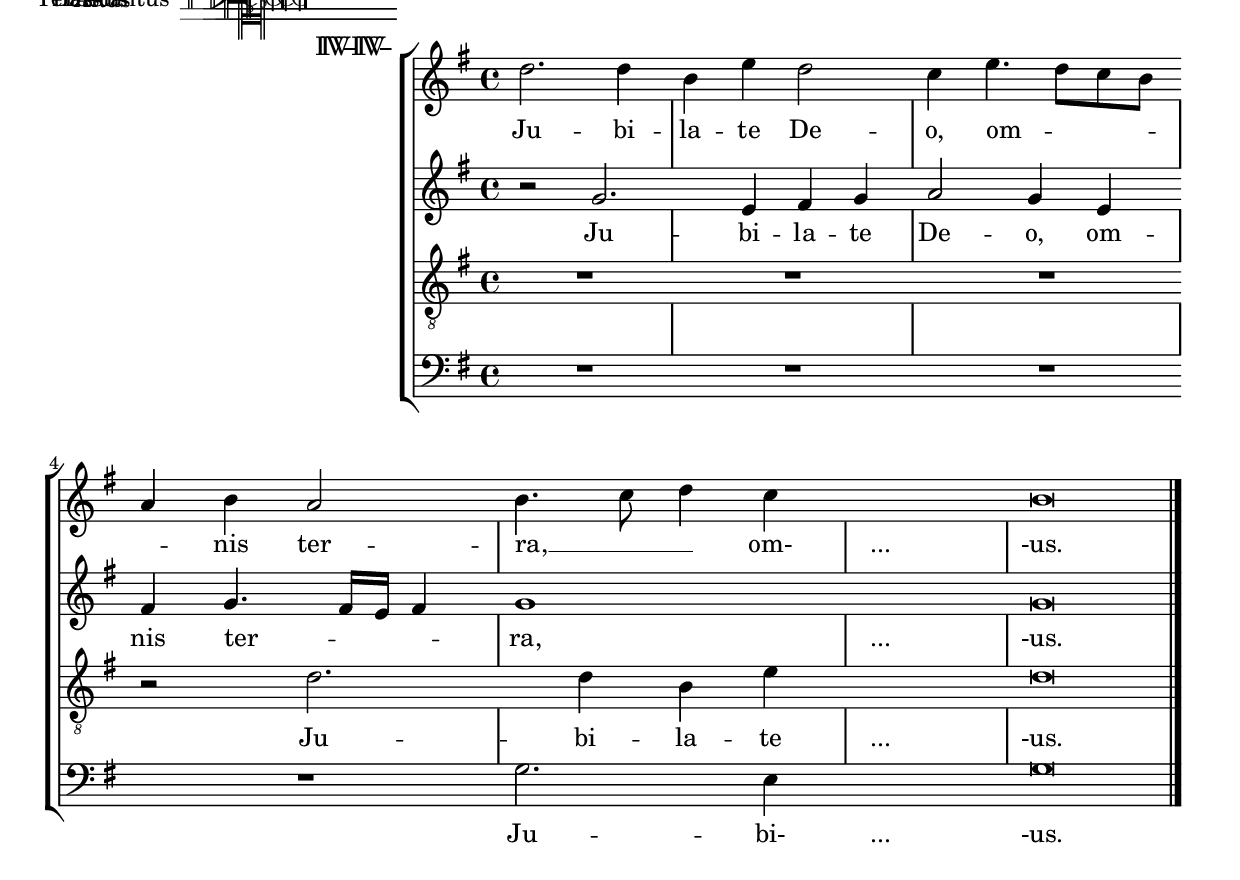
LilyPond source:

%% Do not edit this file; it is auto-generated from LSR http://lsr.dsi.unimi.it
%% This file is in the public domain.
\version "2.12.3"

\header {
  lsrtags = "staff-notation, ancient-notation"

  texidoces = "
Los «incipit» se pueden escribir utilizando el grob del nombre del
instruemento, pero manteniendo independientes las definiciones del
nombre del instrumento y del incipit."
 
 doctitlees = "Incipit"

  texidoc = "
Incipits can be added using the instrument name grob, but keeping
separate the instrument name definition and the incipit definition.

"
  doctitle = "Incipit"
} % begin verbatim

incipit =
#(define-music-function (parser location incipit-music) (ly:music?)
  #{
    \once \override Staff.InstrumentName #'self-alignment-X = #RIGHT
    \once \override Staff.InstrumentName #'self-alignment-Y = #UP
    \once \override Staff.InstrumentName #'Y-offset = #4
    \once \override Staff.InstrumentName #'padding = #0.3
    \once \override Staff.InstrumentName #'stencil =
    #(lambda (grob)
       (let* ((instrument-name (ly:grob-property grob 'long-text))
              (layout (ly:output-def-clone (ly:grob-layout grob)))
              (music (make-music 'SequentialMusic
                      'elements (list (make-music 'ContextSpeccedMusic
                                        'context-type 'MensuralStaff
                                        'element (make-music 'PropertySet
                                                   'symbol 'instrumentName
                                                   'value instrument-name))
                                      $incipit-music)))
              (score (ly:make-score music))
              (mm (ly:output-def-lookup layout 'mm))
              (indent (ly:output-def-lookup layout 'indent))
              (width (ly:output-def-lookup layout 'incipit-width))
              (incipit-width (if (number? width)
                                 (* width mm)
                                 (* indent 0.5))))
         (ly:output-def-set-variable! layout 'indent (- indent incipit-width))
         (ly:output-def-set-variable! layout 'line-width indent)
         (ly:output-def-set-variable! layout 'ragged-right #f)
         (ly:output-def-set-variable! layout 'ragged-last #f)
         (ly:output-def-set-variable! layout 'system-count 1)
         (ly:score-add-output-def! score layout)
         (ly:grob-set-property! grob 'long-text
               (markup #:score score))
         (ly:system-start-text::print grob)))
  #})

%%%%%%%%%%%%%%%%%%%%%%%%%

global = {
  \set Score.skipBars = ##t
  \key g \major
  \time 4/4

  % the actual music
  \skip 1*8

  % let finis bar go through all staves
  \override Staff.BarLine #'transparent = ##f

  % finis bar
  \bar "|."
}

discantusIncipit = <<
  \new MensuralVoice = "discantusIncipit" <<
    \repeat unfold 9 { s1 \noBreak }
    {
      \clef "neomensural-c1"
      \key f \major
      \time 2/2
      c''1.
    }
  >>
  \new Lyrics \lyricsto discantusIncipit { IV- }
>>

discantusNotes = {
  \transpose c' c'' {
    \clef "treble"
    d'2. d'4 |
    b e' d'2 |
    c'4 e'4.( d'8 c' b |
    a4) b a2 |
    b4.( c'8 d'4) c'4 |
    \once \override NoteHead #'transparent = ##t
    c'1 |
    b\breve |
  }
}

discantusLyrics = \lyricmode {
  Ju -- bi -- |
  la -- te De -- |
  o, om --
  nis ter -- |
  ra, __ om- |
  "..." |
  -us. |
}

altusIncipit = <<
  \new MensuralVoice = "altusIncipit" <<
    \repeat unfold 9 { s1 \noBreak }
    {
      \clef "neomensural-c3"
      \key f \major
      \time 2/2
      r1 f'1.
    }
  >>
  \new Lyrics \lyricsto altusIncipit { IV- }
>>

altusNotes = {
  \transpose c' c'' {
    \clef "treble"
    % two measures
    r2 g2. e4 fis g |
    a2 g4 e |
    fis g4.( fis16 e fis4) |
    g1 |
    \once \override NoteHead #'transparent = ##t
    g1 |
    g\breve |
  }
}

altusLyrics = \lyricmode {
  % two measures
  Ju -- bi -- la -- te |
  De -- o, om -- |
  nis ter -- ra, |
  "..." |
  -us. |
}

tenorIncipit = <<
  \new MensuralVoice = "tenorIncipit" <<
    \repeat unfold 9 { s1 \noBreak }
    {
      \clef "neomensural-c4"
      \key f \major
      \time 2/2
      r\longa
      r\breve
      r1 c'1.
    }
  >>
  \new Lyrics \lyricsto tenorIncipit { IV- }
>>

tenorNotes = {
  \transpose c' c' {
    \once \override Staff.VerticalAxisGroup #'minimum-Y-extent = #'(-6 . 3)
    \clef "treble_8"
    R1 |
    R1 |
    R1 |
    % two measures
    r2 d'2. d'4 b e' |
    \once \override NoteHead #'transparent = ##t
    e'1 |
    d'\breve |
  }
}

tenorLyrics = \lyricmode {
  % two measures
  Ju -- bi -- la -- te |
  "..." |
  -us. 
}

bassusIncipit = <<
  \new MensuralVoice = "bassusIncipit" <<
    \repeat unfold 9 { s1 \noBreak }
    {
      \clef "bass"
      \key f \major
      \time 2/2
      %% incipit
      r\maxima
      f1.
    }
  >>
  \new Lyrics \lyricsto bassusIncipit { IV- }
>>

bassusNotes = {
  \transpose c' c' {
    \clef "bass"
    R1 |
    R1 |
    R1 |
    R1 |
    g2. e4 |
    \once \override NoteHead #'transparent = ##t
    e1 |
    g\breve |
  }
}

bassusLyrics = \lyricmode {
  Ju -- bi- |
  "..." |
  -us.
}

\score {
  <<
    \new StaffGroup = choirStaff <<
      \new Voice = "discantusNotes" <<
        \global
        \set Staff.instrumentName = #"Discantus"
        \incipit \discantusIncipit
        \discantusNotes
      >>
      \new Lyrics = "discantusLyrics" \lyricsto discantusNotes { \discantusLyrics }
      \new Voice = "altusNotes" <<
        \global
        \set Staff.instrumentName = #"Altus"
        \incipit \altusIncipit
        \altusNotes
      >>
      \new Lyrics = "altusLyrics" \lyricsto altusNotes { \altusLyrics }
      \new Voice = "tenorNotes" <<
        \global
        \set Staff.instrumentName = #"Tenor"
        \incipit \tenorIncipit
        \tenorNotes
      >>
      \new Lyrics = "tenorLyrics" \lyricsto tenorNotes { \tenorLyrics }
      \new Voice = "bassusNotes" <<
        \global
        \set Staff.instrumentName = #"Bassus"
        \incipit \bassusIncipit
        \bassusNotes
      >>
      \new Lyrics = "bassusLyrics" \lyricsto bassusNotes { \bassusLyrics }
    >>
  >>
  \layout {
    \context {
      \Score
      %% no bar lines in staves or lyrics
      \override BarLine #'transparent = ##t
    }
    %% the next two instructions keep the lyrics between the bar lines
    \context {
      \Lyrics
      \consists "Bar_engraver"
      \consists "Separating_line_group_engraver"
    }
    \context {
      \Voice
      %% no slurs
      \override Slur #'transparent = ##t
      %% Comment in the below "\remove" command to allow line
      %% breaking also at those bar lines where a note overlaps
      %% into the next measure.  The command is commented out in this
      %% short example score, but especially for large scores, you
      %% will typically yield better line breaking and thus improve
      %% overall spacing if you comment in the following command.
      %%\remove "Forbid_line_break_engraver"
    }
    indent = 6\cm
    incipit-width = 4\cm
  }
}
